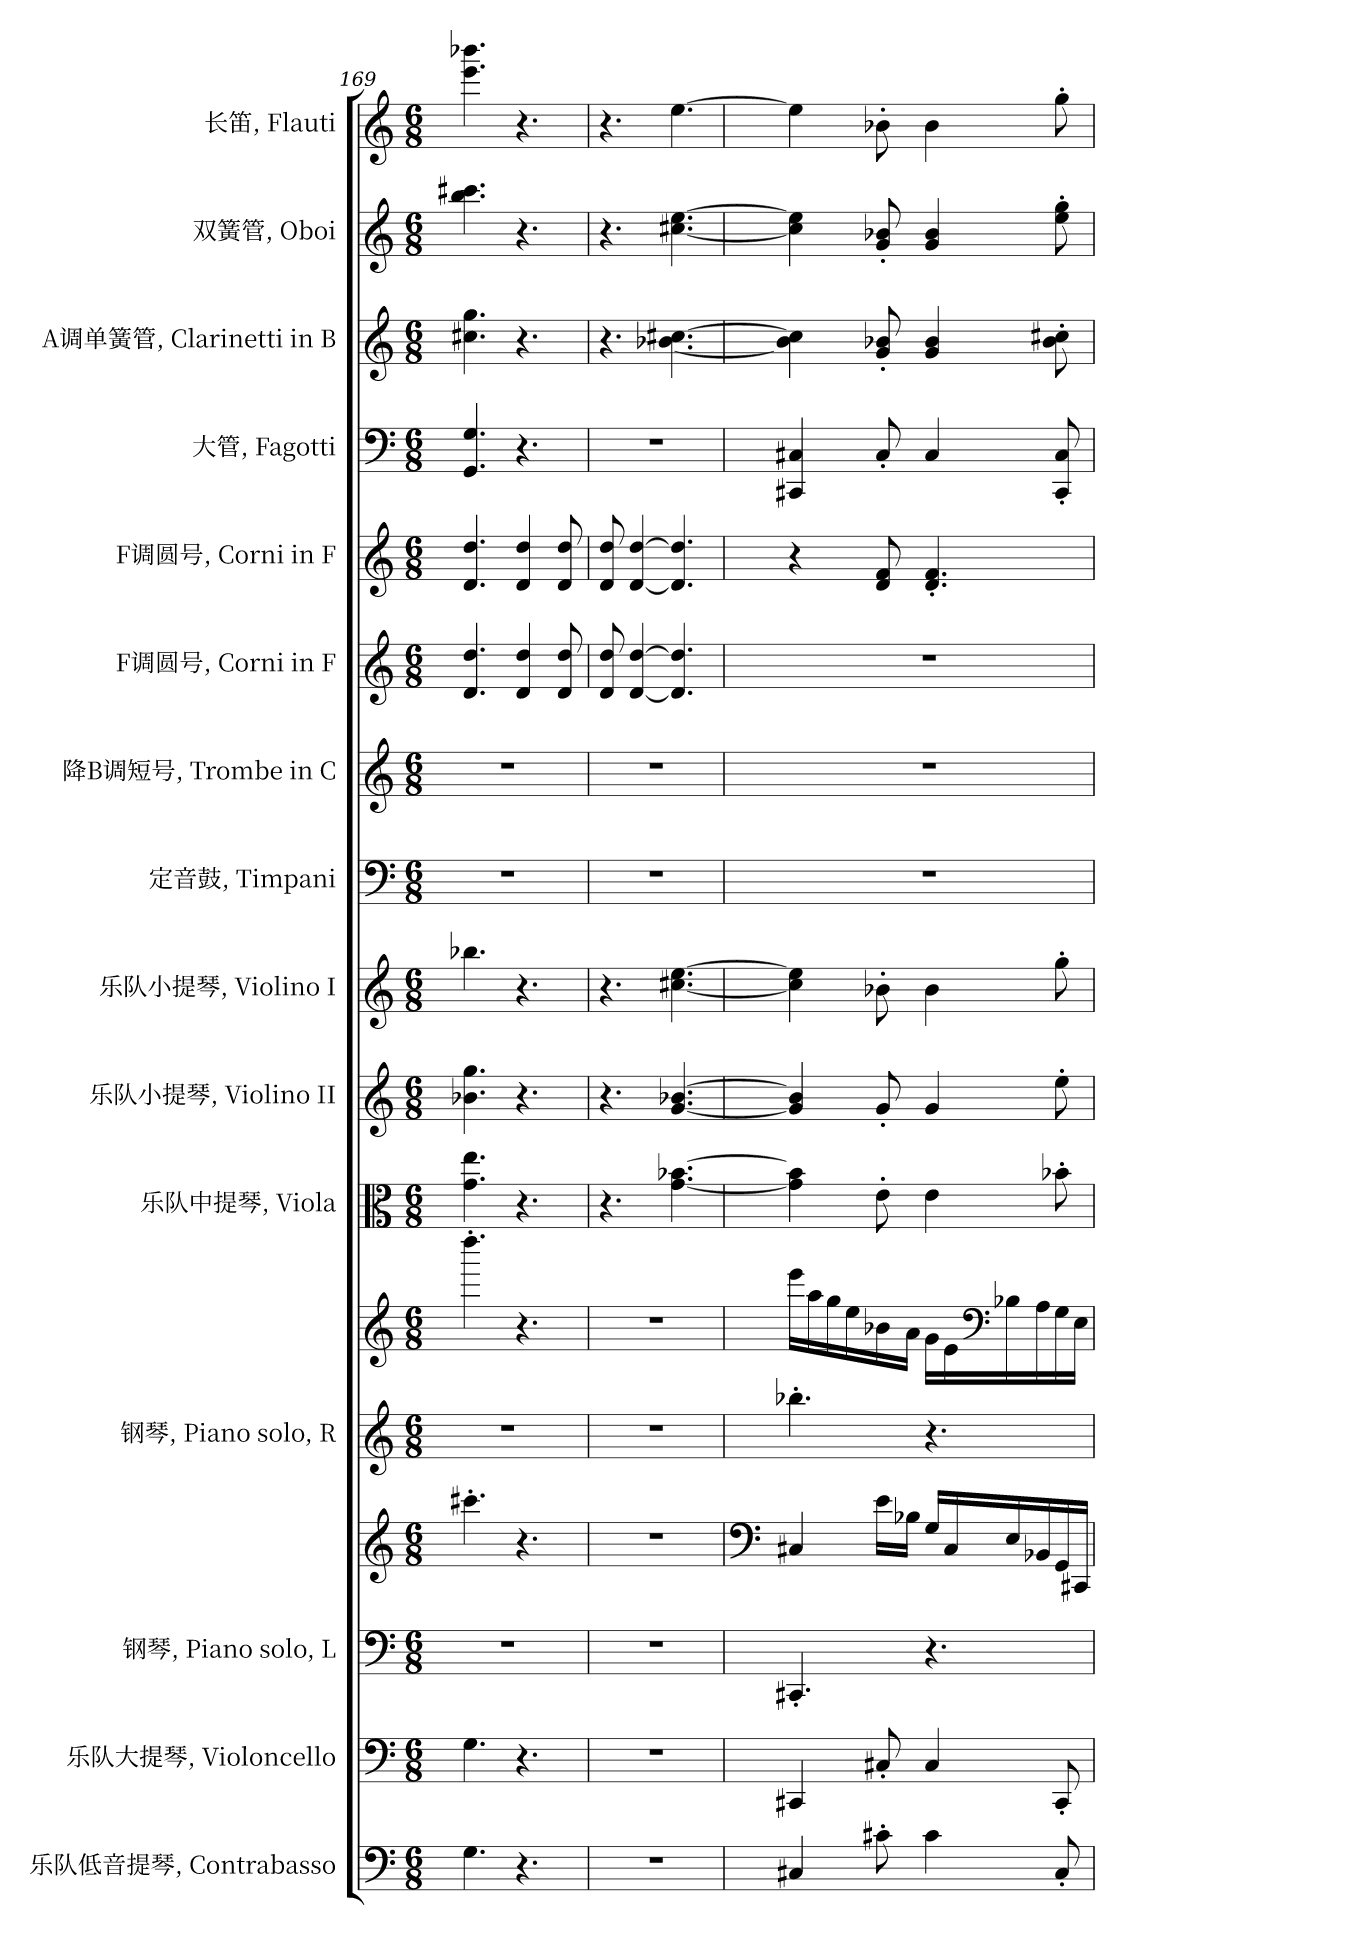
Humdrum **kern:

**kern	**kern	**kern	**kern	**kern	**kern	**kern	**kern	**kern	**kern	**kern	**kern	**kern	**kern	**kern	**kern	**kern
*part15	*part14	*part13	*part13	*part12	*part12	*part11	*part10	*part9	*part8	*part7	*part6	*part5	*part4	*part3	*part2	*part1
*staff17	*staff16	*staff15	*staff14	*staff13	*staff12	*staff11	*staff10	*staff9	*staff8	*staff7	*staff6	*staff5	*staff4	*staff3	*staff2	*staff1
*I"乐队低音提琴, Contrabasso	*I"乐队大提琴, Violoncello	*I"钢琴, Piano solo, L	*	*I"钢琴, Piano solo, R	*	*I"乐队中提琴, Viola	*I"乐队小提琴, Violino II	*I"乐队小提琴, Violino I	*I"定音鼓, Timpani	*I"降B调短号, Trombe in C	*I"F调圆号, Corni in F	*I"F调圆号, Corni in F	*I"大管, Fagotti	*I"A调单簧管, Clarinetti in B	*I"双簧管, Oboi	*I"长笛, Flauti
*I'Cbs.	*	*I'Pno.	*	*I'Pno.	*	*	*	*	*I'Timp.	*	*	*	*	*I'A Cl.	*I'Ob.	*I'Fl.
*clefF4	*clefF4	*clefF4	*clefG2	*clefG2	*clefG2	*clefC3	*clefG2	*clefG2	*clefF4	*clefG2	*clefG2	*clefG2	*clefF4	*clefG2	*clefG2	*clefG2
*ITrd7c12	*	*	*	*	*	*	*	*	*	*ITrd1c2	*ITrd4c7	*ITrd4c7	*	*ITrd2c3	*	*
*k[]	*k[]	*k[]	*k[]	*k[]	*k[]	*k[]	*k[]	*k[]	*k[]	*k[b-e-]	*k[b-]	*k[b-]	*k[]	*k[f#c#g#]	*k[]	*k[]
*M6/8	*M6/8	*M6/8	*M6/8	*M6/8	*M6/8	*M6/8	*M6/8	*M6/8	*M6/8	*M6/8	*M6/8	*M6/8	*M6/8	*M6/8	*M6/8	*M6/8
*MM142	*MM142	*MM142	*MM142	*MM142	*MM142	*MM142	*MM142	*MM142	*MM142	*MM142	*MM142	*MM142	*MM142	*MM142	*MM142	*MM142
=169	=169	=169	=169	=169	=169	=169	=169	=169	=169	=169	=169	=169	=169	=169	=169	=169
4.GG\	4.G\	2.r	4.ccc#X'\	2.r	4.dddd'\	4.g\ 4.ee\	4.b-X\ 4.gg\	4.bb-X\	2.r	2.r	4.G/ 4.g/	4.G/ 4.g/	4.GG/ 4.G/	4.a#X\ 4.ee\	4.bb\ 4.ccc#X\	4.eee\ 4.bbb-X\
*	*	*	*	*	*	*	*	*	*	*	*	*	*	*	*	*MM146
4.r	4.r	.	4.r	.	4.r	4.r	4.r	4.r	.	.	4G/ 4g/	4G/ 4g/	4.r	4.r	4.r	4.r
.	.	.	.	.	.	.	.	.	.	.	8G/ 8g/	8G/ 8g/	.	.	.	.
=170	=170	=170	=170	=170	=170	=170	=170	=170	=170	=170	=170	=170	=170	=170	=170	=170
*	*	*	*	*	*	*	*	*	*	*	*	*	*	*	*	*MM142
2.r	2.r	2.r	2.r	2.r	2.r	4.r	4.r	4.r	2.r	2.r	8G/ 8g/	8G/ 8g/	2.r	4.r	4.r	4.r
.	.	.	.	.	.	.	.	.	.	.	[4G/ [4g/	[4G/ [4g/	.	.	.	.
*	*	*	*	*	*	*	*	*	*	*	*	*	*	*	*	*MM146
.	.	.	.	.	.	[4.g\ [4.b-X\	[4.g/ [4.b-X/	[4.cc#X\ [4.ee\	.	.	4.G/] 4.g/]	4.G/] 4.g/]	.	[4.gn\ [4.a#X\	[4.cc#X\ [4.ee\	[4.ee\
!!LO:PB:g=z
=171	=171	=171	=171	=171	=171	=171	=171	=171	=171	=171	=171	=171	=171	=171	=171	=171
*	*	*	*clefF4	*	*	*	*	*	*	*	*	*	*	*	*	*
*	*	*	*	*	*	*	*	*	*	*	*	*	*	*	*	*MM142
4CC#X/	4CC#X/	4.CC#X'/	4C#X/	4.bb-X'\	16eee\LL	4g\] 4b-\]	4g/] 4b-/]	4cc#\] 4ee\]	2.r	2.r	2.r	4r	4CC#X/ 4C#X/	4g\] 4a#\]	4cc#\] 4ee\]	4ee\]
.	.	.	.	.	16aa\	.	.	.	.	.	.	.	.	.	.	.
.	.	.	.	.	16gg\	.	.	.	.	.	.	.	.	.	.	.
.	.	.	.	.	16ee\	.	.	.	.	.	.	.	.	.	.	.
8C#X'\	8C#X'/	.	16e\LL	.	16b-X\	8e'\	8g'/	8b-X'\	.	.	.	8G/ 8B-/	8C#'/	8e/' 8gn/'	8g/' 8b-X/'	8b-X'\
.	.	.	16B-X\JJ	.	16a\JJ	.	.	.	.	.	.	.	.	.	.	.
*	*	*	*	*	*	*	*	*	*	*	*	*	*	*	*	*MM146
4C#\	4C#/	4.r	16G/LL	4.r	16g\LL	4e\	4g/	4b-\	.	.	.	4.G/' 4.B-/'	4C#/	4e/ 4g/	4g/ 4b-/	4b-\
.	.	.	16C#/	.	16e\	.	.	.	.	.	.	.	.	.	.	.
*	*	*	*	*	*clefF4	*	*	*	*	*	*	*	*	*	*	*
.	.	.	16E/	.	16B-X\	.	.	.	.	.	.	.	.	.	.	.
.	.	.	16BB-X/	.	16A\	.	.	.	.	.	.	.	.	.	.	.
8CC#'/	8CC#'/	.	16GG/	.	16G\	8b-X'\	8ee'\	8gg'\	.	.	.	.	8CC#/' 8C#/'	8g\' 8a#X\'	8ee\' 8gg\'	8gg'\
.	.	.	16CC#X/JJ	.	16E\JJ	.	.	.	.	.	.	.	.	.	.	.
=	=	=	=	=	=	=	=	=	=	=	=	=	=	=	=	=
*-	*-	*-	*-	*-	*-	*-	*-	*-	*-	*-	*-	*-	*-	*-	*-	*-
